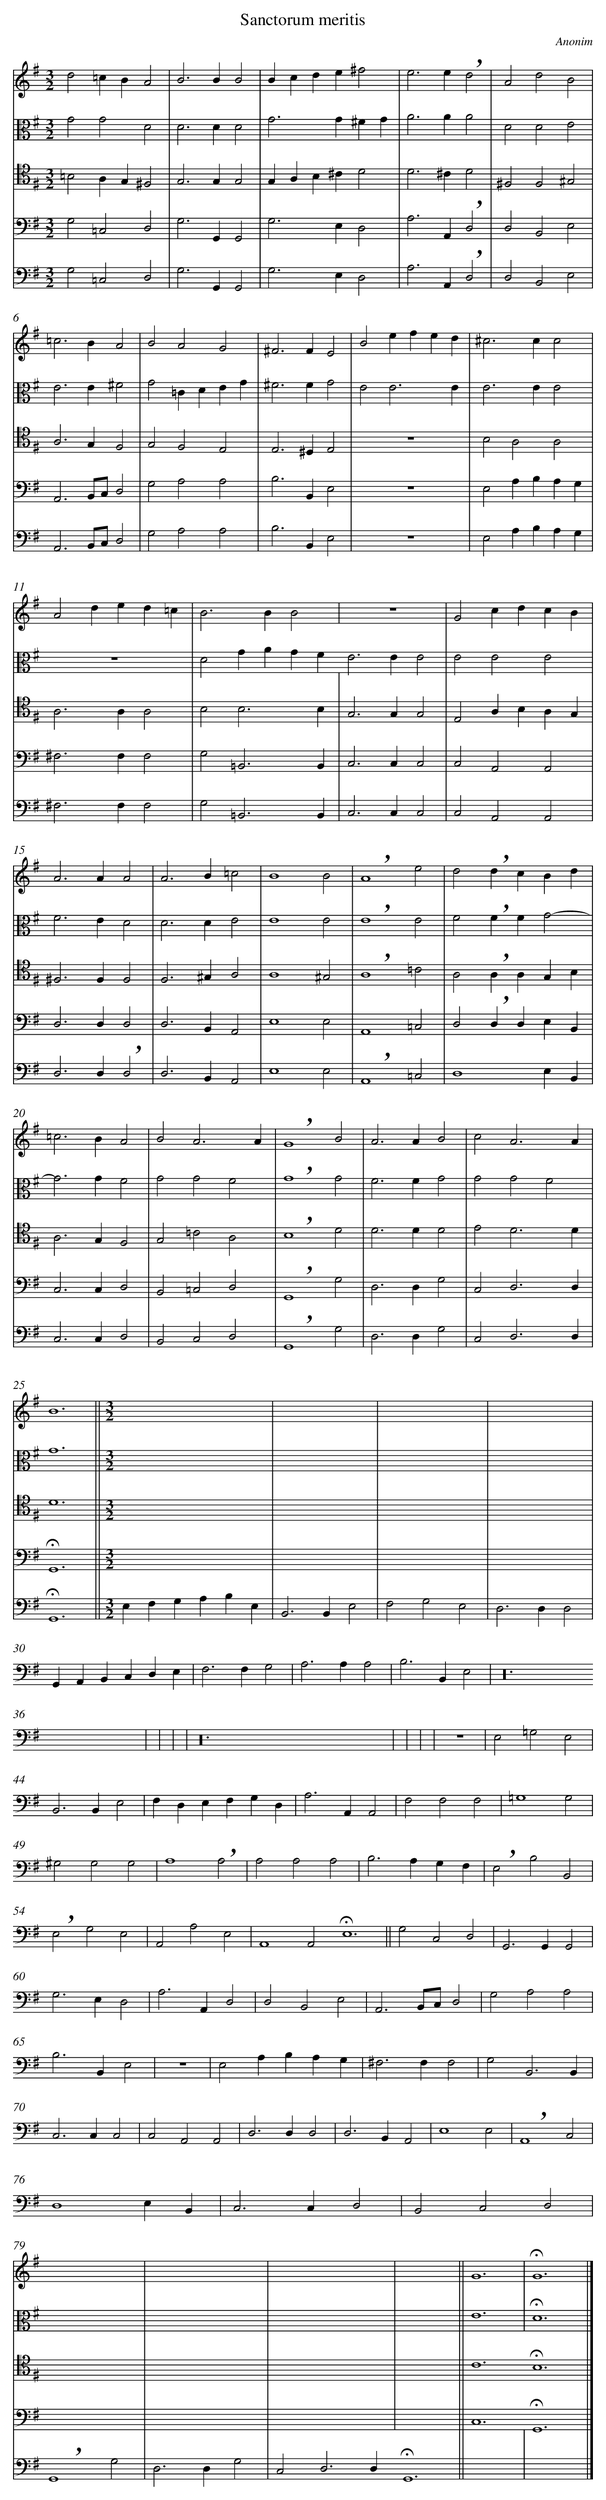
X:1
T: Sanctorum meritis
C: Anonim
L: 1/4
M: 3/2
V: 1
V: 2 clef=alto
V: 3 clef=tenor
V: 4 clef=bass
V: 5 clef=bass
K: G
[V:1] d2=cBA2 |
[V:2] G2G2D2 |
[V:3] =B,2A,G,^F,2 |
[V:4] G,2=C,2D,2 |
[V:5] G,2=C,2D,2 |
[V:1] B2>B2B2 |
[V:2] D2>D2D2 |
[V:3] G,2>G,2G,2 |
[V:4] G,2>G,,2G,,2 |
[V:5] G,2>G,,2G,,2 |
[V:1] Bcde^f2 |
[V:2] G2>G2^FG |
[V:3] G,A,B,^CD2 |
[V:4] G,2>E,2D,2 |
[V:5] G,2>E,2D,2 |
[V:1] e2>e2!breath!d2 |
[V:2] A2>A2A2 |
[V:3] D2>^C2D2 |
[V:4] A,2>A,,2!breath!D,2 |
[V:5] A,2>A,,2!breath!D,2 |
[V:1] A2d2B2 |
[V:2] D2D2E2 |
[V:3] ^F,2F,2^G,2 |
[V:4] D,2B,,2E,2 |
[V:5] D,2B,,2E,2 |
[V:1] =c2>B2A2 |
[V:2] E2>E2^F2 |
[V:3] A,2>G,2F,2 |
[V:4] A,,3B,,/C,/D,2 |
[V:5] A,,3B,,/C,/D,2 |
[V:1] B2A2G2 |
[V:2] G2=CDEG |
[V:3] G,2F,2E,2 |
[V:4] G,2A,2A,2 |
[V:5] G,2A,2A,2 |
[V:1] ^F2>F2E2 |
[V:2] ^F2>F2G2 |
[V:3] E,2>^D,2E,2 |
[V:4] B,2>B,,2E,2 |
[V:5] B,2>B,,2E,2 |
[V:1] B2efed |
[V:2] E2E3E |
[V:3] z6 |
[V:4] z6 |
[V:5] z6 |
[V:1] ^c2>c2c2 |
[V:2] E2>E2E2 |
[V:3] B,2A,2A,2 |
[V:4] E,2A,B,A,G, |
[V:5] E,2A,B,A,G, |
[V:1] A2ded=c |
[V:2] z6 |
[V:3] A,2>A,2A,2 |
[V:4] ^F,2>F,2F,2 |
[V:5] ^F,2>F,2F,2 |
[V:1] B2>B2B2 |
[V:2] D2GAGF [|]
[V:3] B,2B,3B, |
[V:4] G,2=B,,3B,, |
[V:5] G,2=B,,3B,, |
[V:1] z6 |
[V:2] E2>E2E2 |
[V:3] G,2>G,2G,2 |
[V:4] C,2>C,2C,2 |
[V:5] C,2>C,2C,2 |
[V:1] G2cdcB |
[V:2] E2E2E2 |
[V:3] E,2A,B,A,G, |
[V:4] C,2A,,2A,,2 |
[V:5] C,2A,,2A,,2 |
[V:1] A2>A2A2 |
[V:2] F2>E2D2 |
[V:3] ^F,2>F,2F,2 |
[V:4] D,2>D,2D,2 |
[V:5] D,2>D,2!breath!D,2 |
[V:1] A2>B2=c2 |
[V:2] D2>D2E2 |
[V:3] F,2>^G,2A,2 |
[V:4] D,2>B,,2A,,2 |
[V:5] D,2>B,,2A,,2 |
[V:1] B4B2 |
[V:2] E4E2 |
[V:3] A,4^G,2 |
[V:4] E,4E,2 |
[V:5] E,4E,2 |
[V:1] !breath!A4e2 |
[V:2] !breath!E4E2 |
[V:3] !breath!A,4=C2 |
[V:4] A,,4=C,2 |
[V:5] !breath!A,,4=C,2 |
[V:1] d2!breath!dcBd |
[V:2] F2!breath!FFG2- |
[V:3] A,2!breath!A,A,G,B, |
[V:4] D,2!breath!D,D,E,B,, |
[V:5] D,4E,B,, |
[V:1] =c2>B2A2 |
[V:2] G2>G2F2 |
[V:3] A,2>G,2F,2 |
[V:4] C,2>C,2D,2 |
[V:5] C,2>C,2D,2 |
[V:1] B2A3A |
[V:2] G2G2F2 |
[V:3] G,2=C2A,2 |
[V:4] B,,2=C,2D,2 |
[V:5] B,,2C,2D,2 |
[V:1] !breath!G4B2 |
[V:2] !breath!G4G2 |
[V:3] !breath!B,4D2 |
[V:4] !breath!G,,4G,2 |
[V:5] !breath!G,,4G,2 |
[V:1] A2>A2B2 |
[V:2] F2>F2G2 |
[V:3] D2>D2D2 |
[V:4] D,2>D,2G,2 |
[V:5] D,2>D,2G,2 |
[V:1] c2A3A |
[V:2] G2G2F2 |
[V:3] E2D3D |
[V:4] C,2D,3D, |
[V:5] C,2D,3D, |
[V:1] B6 ||
[V:2] G6 ||
[V:3] D6 ||
[V:4] !fermata!G,,6 ||
[V:5] !fermata!G,,6 ||
[V:1] [M:3/2]x6 |
[V:2] [M:3/2]x6 |
[V:3] [M:3/2]x6 |
[V:4] [M:3/2]x6 |
[V:5] [M:3/2]E,F,G,A,B,E, |
[V:1] x6 |
[V:2] x6 |
[V:3] x6 |
[V:4] x6 |
[V:5] B,,2>B,,2E,2 |
[V:1] x6 |
[V:2] x6 |
[V:3] x6 |
[V:4] x6 |
[V:5] F,2G,2E,2 |
[V:1] x6 |
[V:2] x6 |
[V:3] x6 |
[V:4] x6 |
[V:5] D,2>D,2D,2 |
[V:1] x6 |
[V:2] x6 |
[V:3] x6 |
[V:4] x6 |
[V:5] G,,A,,B,,C,D,E, |
[V:1] x6 |
[V:2] x6 |
[V:3] x6 |
[V:4] x6 |
[V:5] F,2>F,2G,2 |
[V:1] x6 |
[V:2] x6 |
[V:3] x6 |
[V:4] x6 |
[V:5] A,2>A,2A,2 |
[V:1] x6 |
[V:2] x6 |
[V:3] x6 |
[V:4] x6 |
[V:5] B,2>B,,2E,2 |
[V:1] x6 |
[V:2] x6 |
[V:3] x6 |
[V:4] x6 |
[V:5] z24 |
[V:1] x6 |
[V:2] x6 |
[V:3] x6 |
[V:4] x6 |
[V:5]  |
[V:1] x6 |
[V:2] x6 |
[V:3] x6 |
[V:4] x6 |
[V:5]  |
[V:1] x6 |
[V:2] x6 |
[V:3] x6 |
[V:4] x6 |
[V:5]  |
[V:1] x6 |
[V:2] x6 |
[V:3] x6 |
[V:4] x6 |
[V:5] z24 |
[V:1] x6 |
[V:2] x6 |
[V:3] x6 |
[V:4] x6 |
[V:5]  |
[V:1] x6 |
[V:2] x6 |
[V:3] x6 |
[V:4] x6 |
[V:5]  |
[V:1] x6 |
[V:2] x6 |
[V:3] x6 |
[V:4] x6 |
[V:5]  |
[V:1] x6 |
[V:2] x6 |
[V:3] x6 |
[V:4] x6 |
[V:5] z6 |
[V:1] x6 |
[V:2] x6 |
[V:3] x6 |
[V:4] x6 |
[V:5] E,2=G,2E,2 |
[V:1] x6 |
[V:2] x6 |
[V:3] x6 |
[V:4] x6 |
[V:5] B,,2>B,,2E,2 |
[V:1] x6 |
[V:2] x6 |
[V:3] x6 |
[V:4] x6 |
[V:5] F,D,E,F,G,D, |
[V:1] x6 |
[V:2] x6 |
[V:3] x6 |
[V:4] x6 |
[V:5] A,2>A,,2A,,2 |
[V:1] x6 |
[V:2] x6 |
[V:3] x6 |
[V:4] x6 |
[V:5] F,2F,2F,2 |
[V:1] x6 |
[V:2] x6 |
[V:3] x6 |
[V:4] x6 |
[V:5] =G,4G,2 |
[V:1] x6 |
[V:2] x6 |
[V:3] x6 |
[V:4] x6 |
[V:5] ^G,2G,2G,2 |
[V:1] x6 |
[V:2] x6 |
[V:3] x6 |
[V:4] x6 |
[V:5] A,4!breath!A,2 |
[V:1] x6 |
[V:2] x6 |
[V:3] x6 |
[V:4] x6 |
[V:5] A,2A,2A,2 |
[V:1] x6 |
[V:2] x6 |
[V:3] x6 |
[V:4] x6 |
[V:5] B,2>A,2G,F, |
[V:1] x6 |
[V:2] x6 |
[V:3] x6 |
[V:4] x6 |
[V:5] !breath!E,2B,2B,,2 |
[V:1] x6 |
[V:2] x6 |
[V:3] x6 |
[V:4] x6 |
[V:5] !breath!E,2G,2E,2 |
[V:1] x6 |
[V:2] x6 |
[V:3] x6 |
[V:4] x6 |
[V:5] A,,2A,2E,2 |
[V:1] x6 |
[V:2] x6 |
[V:3] x6 |
[V:4] x6 |
[V:5] A,,4A,,2 [|]
[V:1] x6 ||
[V:2] x6 ||
[V:3] x6 ||
[V:4] x6 ||
[V:5] !fermata!E,6 ||
[V:1] x6 |
[V:2] x6 |
[V:3] x6 |
[V:4] x6 |
[V:5] G,2C,2D,2 |
[V:1] x6 |
[V:2] x6 |
[V:3] x6 |
[V:4] x6 |
[V:5] G,,2>G,,2G,,2 |
[V:1] x6 |
[V:2] x6 |
[V:3] x6 |
[V:4] x6 |
[V:5] G,2>E,2D,2 |
[V:1] x6 |
[V:2] x6 |
[V:3] x6 |
[V:4] x6 |
[V:5] A,2>A,,2D,2 |
[V:1] x6 |
[V:2] x6 |
[V:3] x6 |
[V:4] x6 |
[V:5] D,2B,,2E,2 |
[V:1] x6 |
[V:2] x6 |
[V:3] x6 |
[V:4] x6 |
[V:5] A,,3B,,/C,/D,2 |
[V:1] x6 |
[V:2] x6 |
[V:3] x6 |
[V:4] x6 |
[V:5] G,2A,2A,2 |
[V:1] x6 |
[V:2] x6 |
[V:3] x6 |
[V:4] x6 |
[V:5] B,2>B,,2E,2 |
[V:1] x6 |
[V:2] x6 |
[V:3] x6 |
[V:4] x6 |
[V:5] z6 |
[V:1] x6 |
[V:2] x6 |
[V:3] x6 |
[V:4] x6 |
[V:5] E,2A,B,A,G, |
[V:1] x6 |
[V:2] x6 |
[V:3] x6 |
[V:4] x6 |
[V:5] ^F,2>F,2F,2 |
[V:1] x6 |
[V:2] x6 |
[V:3] x6 |
[V:4] x6 |
[V:5] G,2B,,3B,, |
[V:1] x6 |
[V:2] x6 |
[V:3] x6 |
[V:4] x6 |
[V:5] C,2>C,2C,2 |
[V:1] x6 |
[V:2] x6 |
[V:3] x6 |
[V:4] x6 |
[V:5] C,2A,,2A,,2 |
[V:1] x6 |
[V:2] x6 |
[V:3] x6 |
[V:4] x6 |
[V:5] D,2>D,2D,2 |
[V:1] x6 |
[V:2] x6 |
[V:3] x6 |
[V:4] x6 |
[V:5] D,2>B,,2A,,2 |
[V:1] x6 |
[V:2] x6 |
[V:3] x6 |
[V:4] x6 |
[V:5] E,4E,2 |
[V:1] x6 |
[V:2] x6 |
[V:3] x6 |
[V:4] x6 |
[V:5] !breath!A,,4C,2 |
[V:1] x6 |
[V:2] x6 |
[V:3] x6 |
[V:4] x6 |
[V:5] D,4E,B,, |
[V:1] x6 |
[V:2] x6 |
[V:3] x6 |
[V:4] x6 |
[V:5] C,2>C,2D,2 |
[V:1] x6 |
[V:2] x6 |
[V:3] x6 |
[V:4] x6 |
[V:5] B,,2C,2D,2 |
[V:1] x6 |
[V:2] x6 |
[V:3] x6 |
[V:4] x6 |
[V:5] !breath!G,,4G,2 |
[V:1] x6 |
[V:2] x6 |
[V:3] x6 |
[V:4] x6 |
[V:5] D,2>D,2G,2 |
[V:1] x6 |
[V:2] x6 |
[V:3] x6 |
[V:4] x6 |
[V:5] C,2D,3D, [|]
[V:1] x6 ||
[V:2] x6 ||
[V:3] x6 ||
[V:4] x6 ||
[V:5] !fermata!G,,6 ||
[V:1] G6 |
[V:2] E6 |
[V:3] C6 [|]
[V:4] C,6 [|]
[V:5] x6 |
[V:1] !fermata!G6 |]
[V:2] !fermata!D6 |]
[V:3] !fermata!B,6 |]
[V:4] !fermata!G,,6 |]
[V:5] x6 |]
